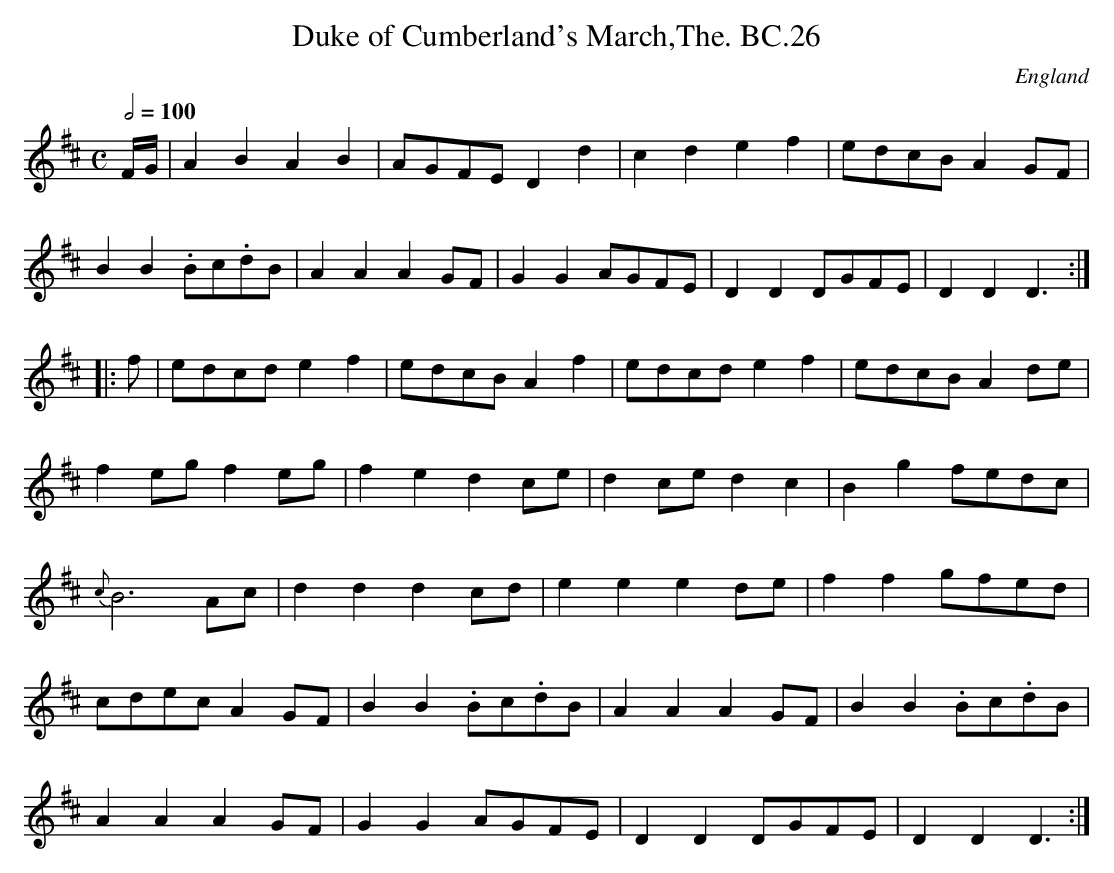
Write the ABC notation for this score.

X:1
T:Duke of Cumberland's March,The. BC.26
L:1/8
M:C
O:England
Q:1/2=100
K:D
F/G/|A2 B2 A2 B2|AGFE D2 d2|c2 d2 e2 f2|edcB A2 GF|!
B2 B2 .Bc.dB|A2 A2 A2 GF|G2 G2 AGFE|D2 D2 DGFE|D2 D2 D3:|!
|:f|edcd e2 f2|edcB A2 f2|edcd e2 f2|edcB A2 de|!
f2 eg f2 eg|f2 e2 d2 ce|d2 ce d2 c2|B2 g2 fedc|!
{c}B6 Ac|d2 d2 d2 cd|e2 e2 e2 de|f2 f2 gfed|!
cdec A2 GF|B2 B2. Bc.dB|A2 A2 A2 GF|B2 B2. Bc.dB|!
A2 A2 A2 GF|G2 G2 AGFE|D2 D2 DGFE|D2 D2 D3:|
